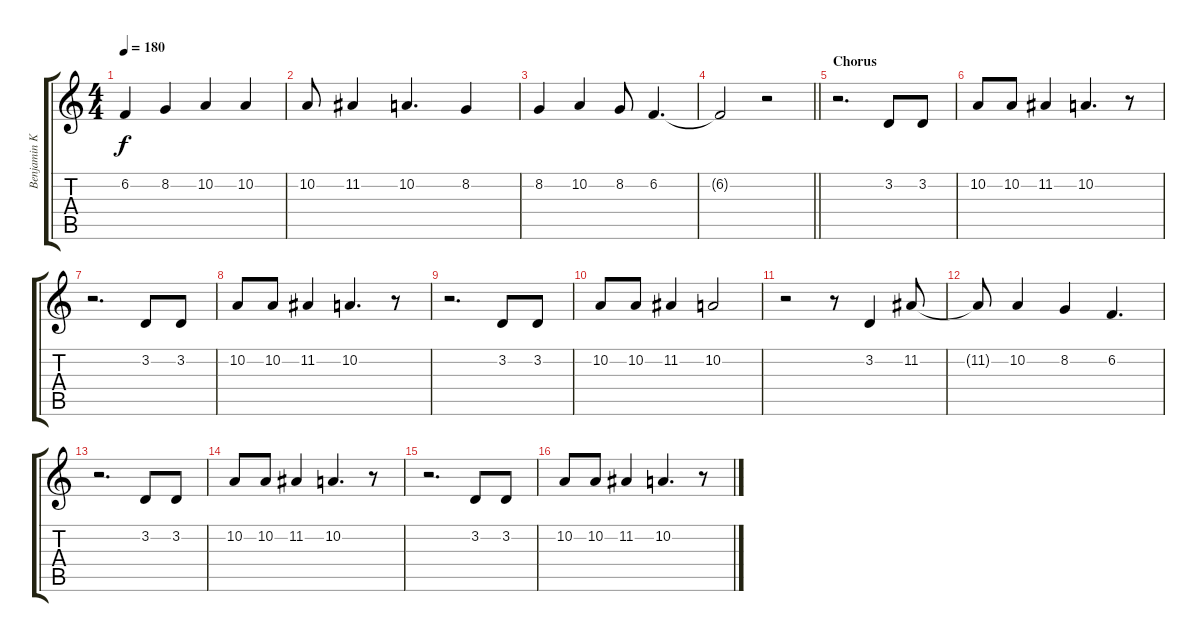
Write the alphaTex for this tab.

\track ("Benjamin Kowalewicz (Vocals)" "Benjamin K") {instrument violin}
\staff {score tabs}
\tuning (E4 B3 G3 D3 A2 D2) {hide}
\ts (4 4)
\tempo 180
\clef g2
\ks c
6.2.4{dy f} 8.2.4 10.2.4 10.2.4 |
10.2.8 11.2.4 10.2.4{d} 8.2.4 |
8.2.4 10.2.4 8.2.8 6.2.4{d} |
\barLineRight lightlight
6.2{t}.2 r.2 |
\section ("" "Chorus")
r.2{d} 3.2.8 3.2.8 |
10.2.8 10.2.8 11.2.4 10.2.4{d} r.8 |
r.2{d} 3.2.8 3.2.8 |
10.2.8 10.2.8 11.2.4 10.2.4{d} r.8 |
r.2{d} 3.2.8 3.2.8 |
10.2.8 10.2.8 11.2.4 10.2.2 |
r.2 r.8 3.2.4 11.2.8 |
11.2{t}.8 10.2.4 8.2.4 6.2.4{d} |
r.2{d} 3.2.8 3.2.8 |
10.2.8 10.2.8 11.2.4 10.2.4{d} r.8 |
r.2{d} 3.2.8 3.2.8 |
10.2.8 10.2.8 11.2.4 10.2.4{d} r.8
